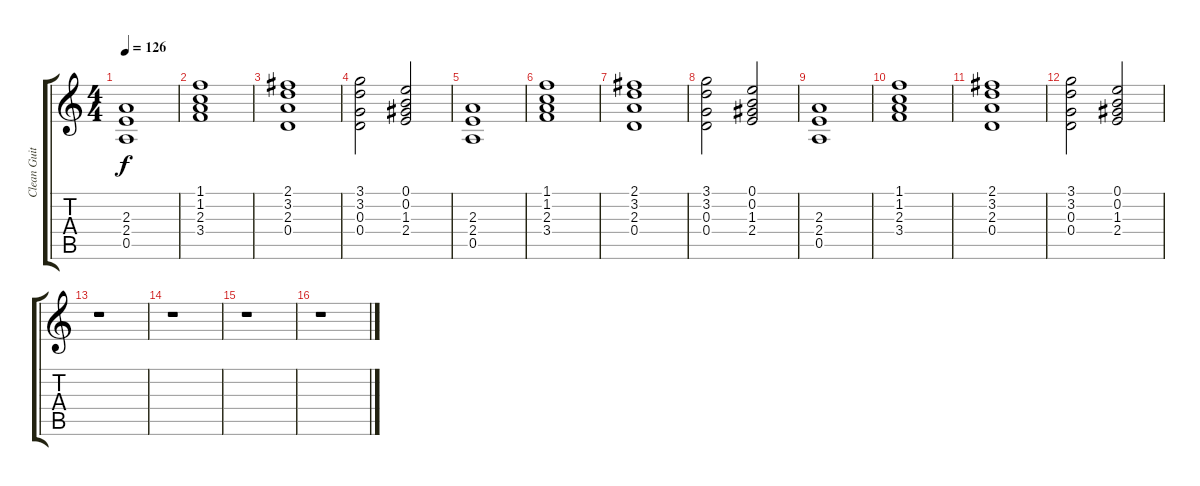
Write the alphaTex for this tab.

\track ("Clean Guitar" "Clean Guit") {instrument electricguitarjazz}
\staff {score tabs}
\tuning (E4 B3 G3 D3 A2 E2) {hide}
\ts (4 4)
\tempo 126
\clef g2
\ks c
(2.3 2.4 0.5).1{dy f} |
(1.1 1.2 2.3 3.4).1 |
(2.1 3.2 2.3 0.4).1 |
(3.1 3.2 0.3 0.4).2 (0.1 0.2 1.3 2.4).2 |
(2.3 2.4 0.5).1 |
(1.1 1.2 2.3 3.4).1 |
(2.1 3.2 2.3 0.4).1 |
(3.1 3.2 0.3 0.4).2 (0.1 0.2 1.3 2.4).2 |
(2.3 2.4 0.5).1 |
(1.1 1.2 2.3 3.4).1 |
(2.1 3.2 2.3 0.4).1 |
(3.1 3.2 0.3 0.4).2 (0.1 0.2 1.3 2.4).2 |
r.1 |
r.1 |
r.1 |
r.1
